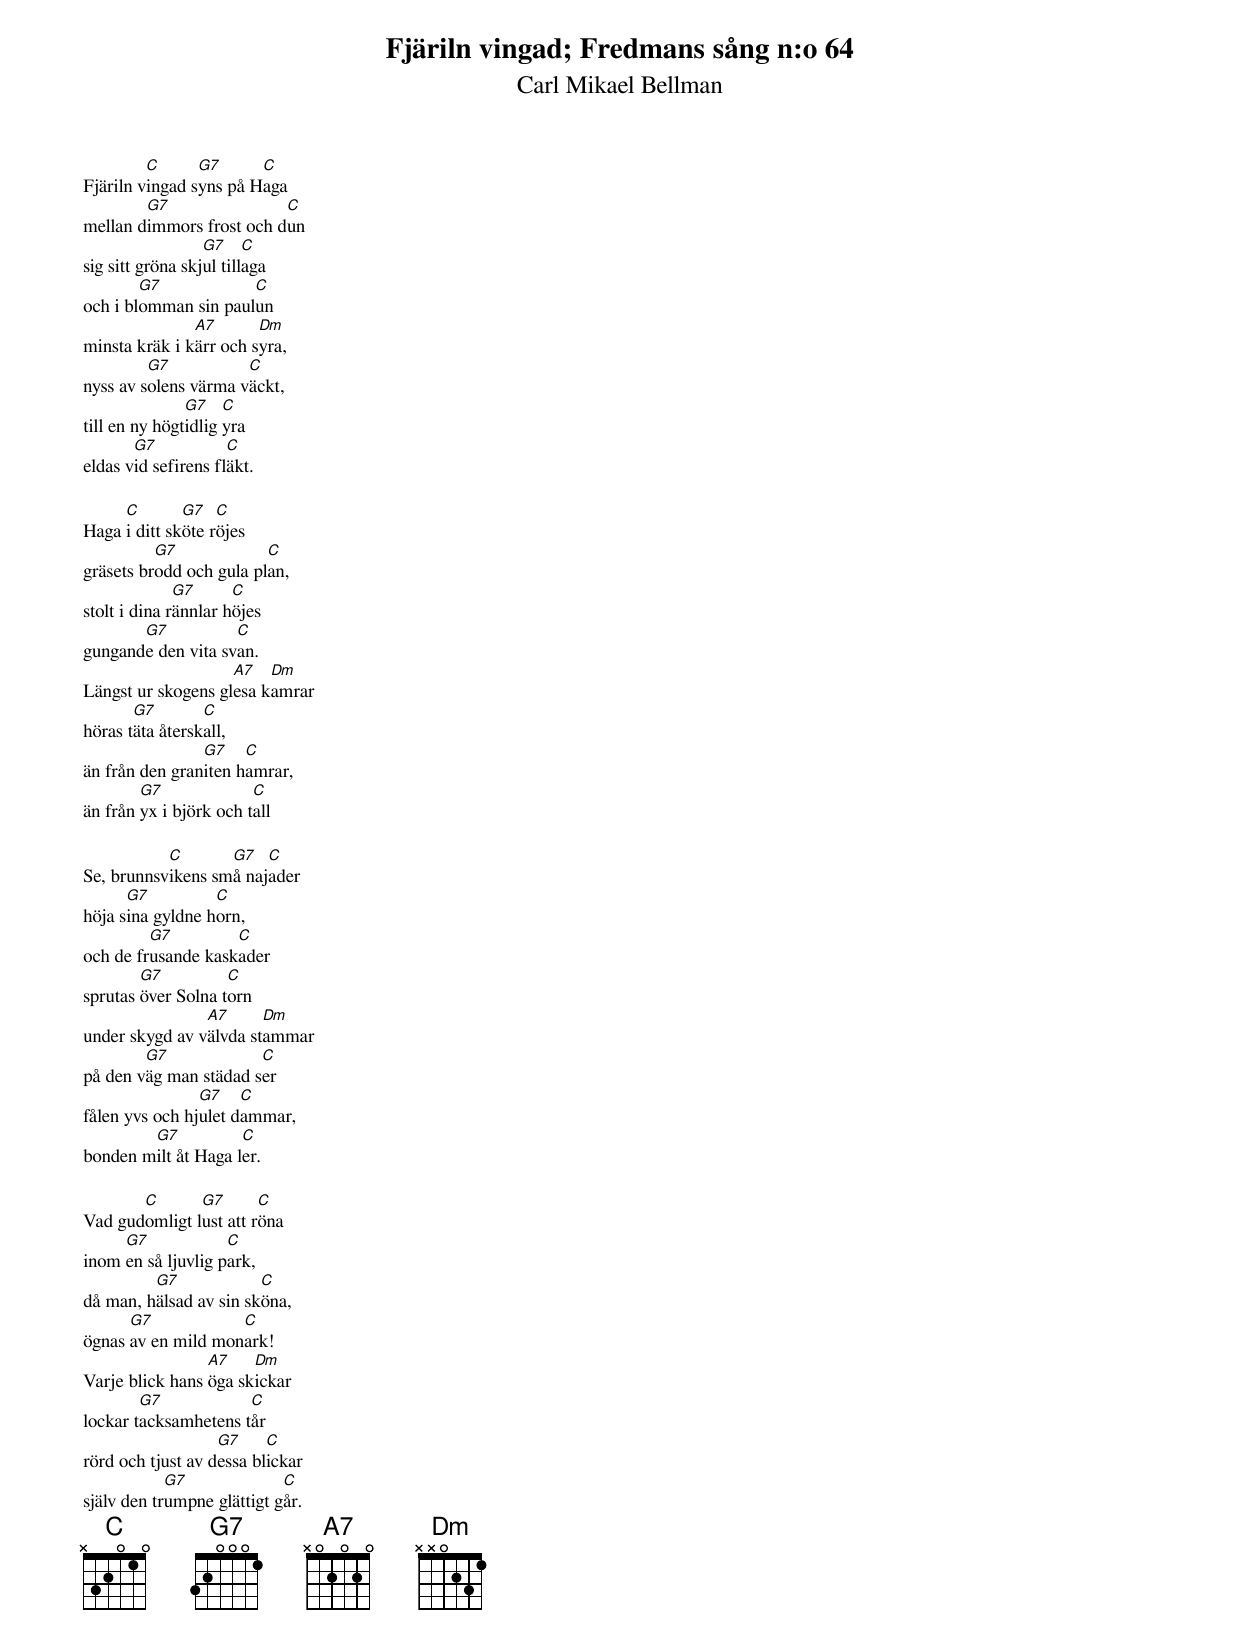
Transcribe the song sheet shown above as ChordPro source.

{t:Fjäriln vingad}
{t:Fredmans sång n:o 64}
{st:Carl Mikael Bellman}
{chordsize:7}
{textsize:9}
Fjäriln v[C]ingad s[G7]yns på H[C]aga
mellan d[G7]immors frost och d[C]un
sig sitt gröna skj[G7]ul till[C]aga
och i bl[G7]omman sin paul[C]un
minsta kräk i k[A7]ärr och s[Dm]yra,
nyss av s[G7]olens värma v[C]äckt,
till en ny högt[G7]idlig [C]yra
eldas v[G7]id sefirens fl[C]äkt.

Haga [C]i ditt sk[G7]öte r[C]öjes
gräsets br[G7]odd och gula pl[C]an,
stolt i dina r[G7]ännlar h[C]öjes
gungand[G7]e den vita sv[C]an.
Längst ur skogens gl[A7]esa k[Dm]amrar
höras t[G7]äta återsk[C]all,
än från den gran[G7]iten h[C]amrar,
än från [G7]yx i björk och t[C]all

Se, brunnsv[C]ikens sm[G7]å naj[C]ader
höja s[G7]ina gyldne h[C]orn,
och de fr[G7]usande kask[C]ader
sprutas [G7]över Solna t[C]orn
under skygd av v[A7]älvda st[Dm]ammar
på den v[G7]äg man städad s[C]er
fålen yvs och hj[G7]ulet d[C]ammar,
bonden m[G7]ilt åt Haga l[C]er.

Vad gud[C]omligt l[G7]ust att r[C]öna
inom [G7]en så ljuvlig p[C]ark,
då man, h[G7]älsad av sin sk[C]öna,
ögnas [G7]av en mild mon[C]ark!
Varje blick hans [A7]öga sk[Dm]ickar
lockar t[G7]acksamhetens t[C]år
rörd och tjust av d[G7]essa bl[C]ickar
själv den tr[G7]umpne glättigt g[C]år.
